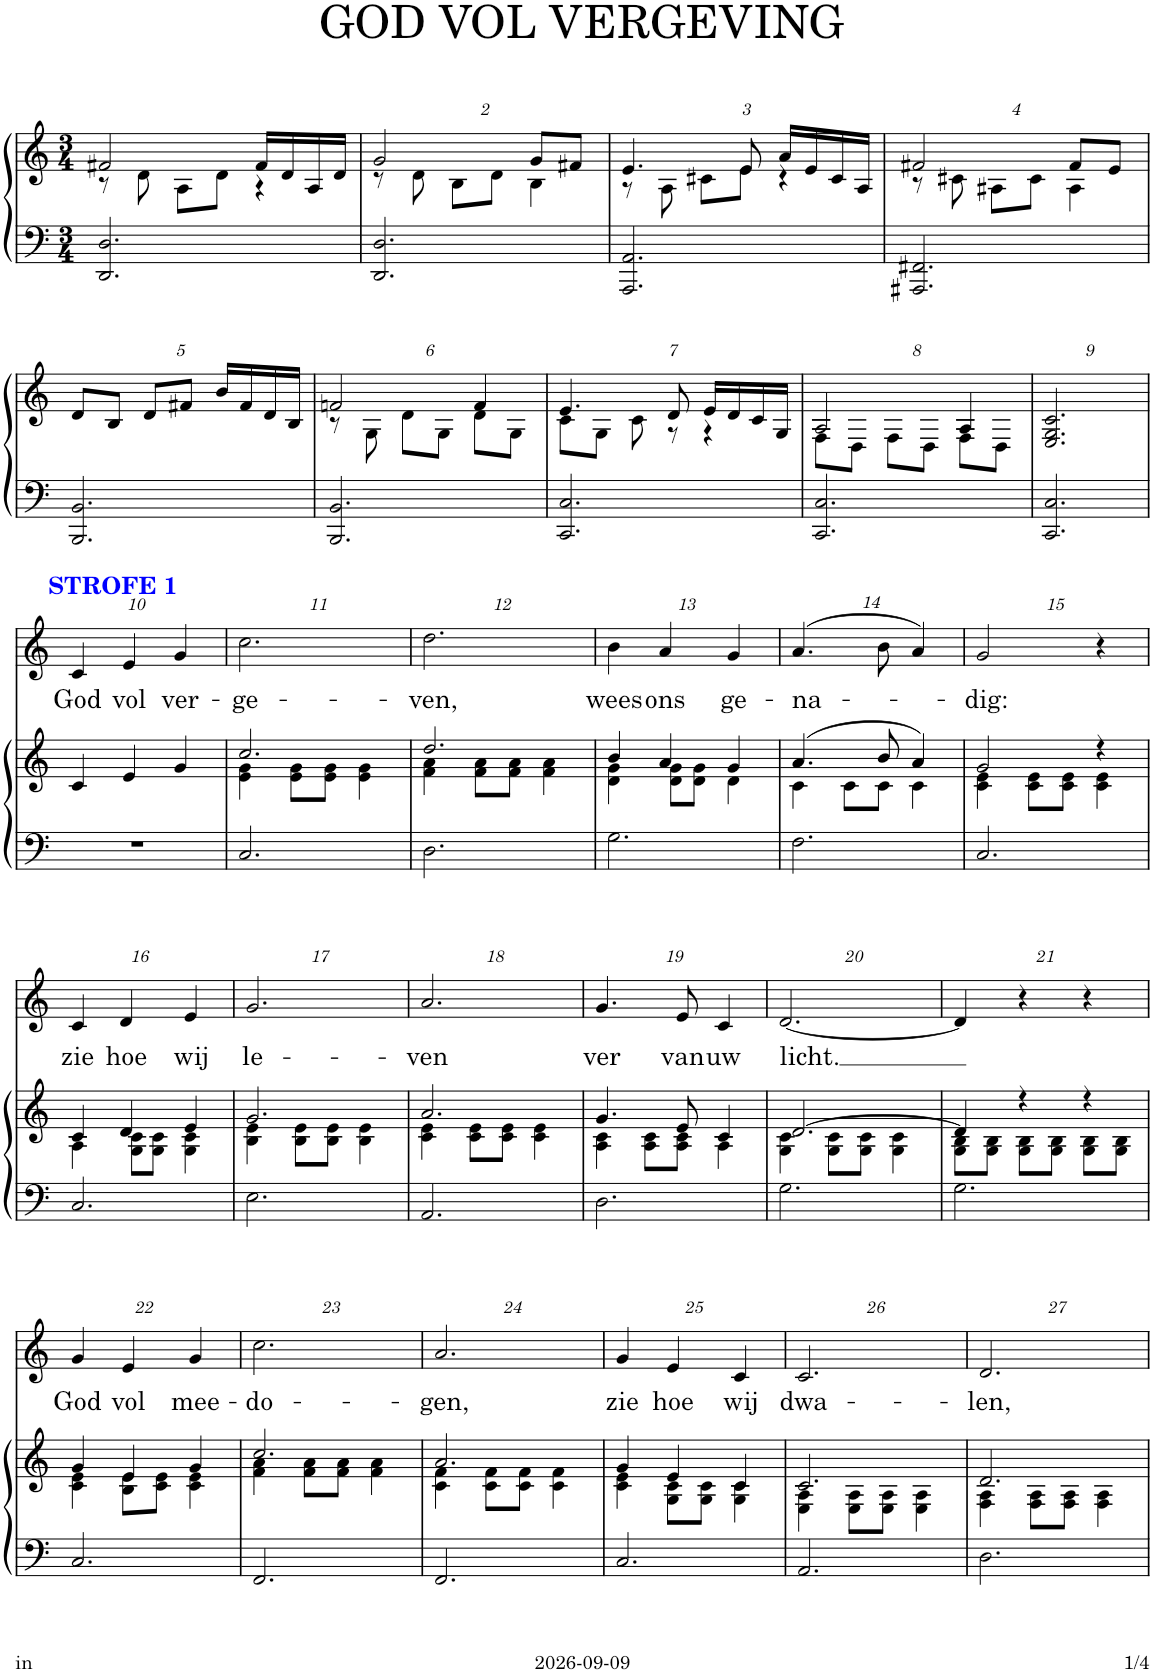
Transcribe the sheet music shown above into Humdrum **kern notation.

**kern	**kern	**kern	**text
*part2	*part2	*part1	*part1
*staff3	*staff2	*staff1	*staff1
*I"Piano	*	*I"Soprano	*
*I'Pno	*	*	*
*clefF4	*clefG2	*clefG2	*
*k[]	*k[]	*k[]	*
*M3/4	*M3/4	*M3/4	*
=1	=1	=1	=1
*	*^	*	*
2.DD/ 2.D/	2f#X/	8r	2.r	.
.	.	8d\	.	.
.	.	8A\L	.	.
.	.	8d\J	.	.
.	16f#/LL	4r	.	.
.	16d/	.	.	.
.	16A/	.	.	.
.	16d/JJ	.	.	.
=2	=2	=2	=2	=2
2.DD/ 2.D/	2g/	8r	2.r	.
.	.	8d\	.	.
.	.	8B\L	.	.
.	.	8d\J	.	.
.	8g/L	4B\	.	.
.	8f#X/J	.	.	.
=3	=3	=3	=3	=3
2.AAA/ 2.AA/	4.e/	8r	2.r	.
.	.	8A\	.	.
.	.	8c#X\L	.	.
.	8e/	8e\J	.	.
.	16a/LL	4r	.	.
.	16e/	.	.	.
.	16c#/	.	.	.
.	16A/JJ	.	.	.
=4	=4	=4	=4	=4
2.AAA#X/ 2.FF#X/	2f#X/	8r	2.r	.
.	.	8c#X\	.	.
.	.	8A#X\L	.	.
.	.	8c#\J	.	.
.	8f#/L	4A#\	.	.
.	8e/J	.	.	.
*	*v	*v	*	*
!!LO:LB:g=z
=5	=5	=5	=5
2.BBB/ 2.BB/	8d/L	2.r	.
.	8B/J	.	.
.	8d/L	.	.
.	8f#X/J	.	.
.	16b/LL	.	.
.	16f#/	.	.
.	16d/	.	.
.	16B/JJ	.	.
=6	=6	=6	=6
*	*^	*	*
2.BBB/ 2.BB/	2fn/	8r	2.r	.
.	.	8G\	.	.
.	.	8d\L	.	.
.	.	8G\J	.	.
.	4f/	8d\L	.	.
.	.	8G\J	.	.
=7	=7	=7	=7	=7
2.CC/ 2.C/	4.e/	8c\L	2.r	.
.	.	8G\J	.	.
.	.	8c\	.	.
.	8d/	8r	.	.
.	16e/LL	4r	.	.
.	16d/	.	.	.
.	16c/	.	.	.
.	16G/JJ	.	.	.
=8	=8	=8	=8	=8
2.CC/ 2.C/	2A/	8F\L	2.r	.
.	.	8D\J	.	.
.	.	8F\L	.	.
.	.	8D\J	.	.
.	4A/	8F\L	.	.
.	.	8D\J	.	.
*	*v	*v	*	*
=9	=9	=9	=9
2.CC/ 2.C/	2.E/ 2.G/ 2.c/	2.r	.
!!LO:LB:g=z
=10	=10	=10	=10
!	!	!LO:TX:a:B:color=#0000FF:t=STROFE 1	!
!	!	!	!LO:LY:b
2.r	4c/	4c/	God
!	!	!	!LO:LY:b
.	4e/	4e/	vol
!	!	!	!LO:LY:b
.	4g/	4g/	ver-
=11	=11	=11	=11
*	*^	*	*
!	!	!	!	!LO:LY:b
2.C/	2.cc/	4e\ 4g\	2.cc\	-ge-
.	.	8e\ 8g\L	.	.
.	.	8e\ 8g\J	.	.
.	.	4e\ 4g\	.	.
=12	=12	=12	=12	=12
!	!	!	!	!LO:LY:b
2.D\	2.dd/	4f\ 4a\	2.dd\	-ven,
.	.	8f\ 8a\L	.	.
.	.	8f\ 8a\J	.	.
.	.	4f\ 4a\	.	.
=13	=13	=13	=13	=13
!	!	!	!	!LO:LY:b
2.G\	4b/	4d\ 4g\	4b\	wees
!	!	!	!	!LO:LY:b
.	4a/	8d\ 8g\L	4a/	ons
.	.	8d\ 8g\J	.	.
!	!	!	!	!LO:LY:b
.	4g/	4d\	4g/	ge-
=14	=14	=14	=14	=14
!	!	!	!	!LO:LY:b
2.F\	(4.a/	4c\	(4.a/	-na-
.	.	8c\L	.	.
.	8b/	8c\J	8b\	.
.	4a/)	4c\	4a/)	.
=15	=15	=15	=15	=15
!	!	!	!	!LO:LY:b
2.C/	2g/	4c\ 4e\	2g/	-dig:
.	.	8c\ 8e\L	.	.
.	.	8c\ 8e\J	.	.
.	4r	4c\ 4e\	4r	.
!!LO:LB:g=z
=16	=16	=16	=16	=16
!	!	!	!	!LO:LY:b
2.C/	4c/	4A\	4c/	zie
!	!	!	!	!LO:LY:b
.	4d/	8G\ 8c\L	4d/	hoe
.	.	8G\ 8c\J	.	.
!	!	!	!	!LO:LY:b
.	4e/	4G\ 4c\	4e/	wij
=17	=17	=17	=17	=17
!	!	!	!	!LO:LY:b
2.E\	2.g/	4B\ 4e\	2.g/	le-
.	.	8B\ 8e\L	.	.
.	.	8B\ 8e\J	.	.
.	.	4B\ 4e\	.	.
=18	=18	=18	=18	=18
!	!	!	!	!LO:LY:b
2.AA/	2.a/	4c\ 4e\	2.a/	-ven
.	.	8c\ 8e\L	.	.
.	.	8c\ 8e\J	.	.
.	.	4c\ 4e\	.	.
=19	=19	=19	=19	=19
!	!	!	!	!LO:LY:b
2.D\	4.g/	4A\ 4c\	4.g/	ver
.	.	8A\ 8c\L	.	.
!	!	!	!	!LO:LY:b
.	8e/	8A\ 8c\J	8e/	van
!	!	!	!	!LO:LY:b
.	4c/	4A\	4c/	uw
=20	=20	=20	=20	=20
!	!	!	!	!LO:LY:b
2.G\	[2.d/	4G\ 4c\	[2.d/	licht.
.	.	8G\ 8c\L	.	.
.	.	8G\ 8c\J	.	.
.	.	4G\ 4c\	.	.
=21	=21	=21	=21	=21
2.G\	4d/]	8G\ 8B\L	4d/]	.
.	.	8G\ 8B\J	.	.
.	4r	8G\ 8B\L	4r	.
.	.	8G\ 8B\J	.	.
.	4r	8G\ 8B\L	4r	.
.	.	8G\ 8B\J	.	.
!!LO:LB:g=z
=22	=22	=22	=22	=22
!	!	!	!	!LO:LY:b
2.C/	4g/	4c\ 4e\	4g/	God
!	!	!	!	!LO:LY:b
.	4e/	8B\ 8e\L	4e/	vol
.	.	8c\ 8e\J	.	.
!	!	!	!	!LO:LY:b
.	4g/	4c\ 4e\	4g/	mee-
=23	=23	=23	=23	=23
!	!	!	!	!LO:LY:b
2.FF/	2.cc/	4f\ 4a\	2.cc\	-do-
.	.	8f\ 8a\L	.	.
.	.	8f\ 8a\J	.	.
.	.	4f\ 4a\	.	.
=24	=24	=24	=24	=24
!	!	!	!	!LO:LY:b
2.FF/	2.a/	4c\ 4f\	2.a/	-gen,
.	.	8c\ 8f\L	.	.
.	.	8c\ 8f\J	.	.
.	.	4c\ 4f\	.	.
=25	=25	=25	=25	=25
!	!	!	!	!LO:LY:b
2.C/	4g/	4c\ 4e\	4g/	zie
!	!	!	!	!LO:LY:b
.	4e/	8G\ 8c\L	4e/	hoe
.	.	8G\ 8c\J	.	.
!	!	!	!	!LO:LY:b
.	4c/	4G\ 4c\	4c/	wij
=26	=26	=26	=26	=26
!	!	!	!	!LO:LY:b
2.AA/	2.c/	4E\ 4A\	2.c/	dwa-
.	.	8E\ 8A\L	.	.
.	.	8E\ 8A\J	.	.
.	.	4E\ 4A\	.	.
=27	=27	=27	=27	=27
!	!	!	!	!LO:LY:b
2.D\	2.d/	4F\ 4A\	2.d/	-len,
.	.	8F\ 8A\L	.	.
.	.	8F\ 8A\J	.	.
.	.	4F\ 4A\	.	.
*	*v	*v	*	*
=	=	=	=
*-	*-	*-	*-
